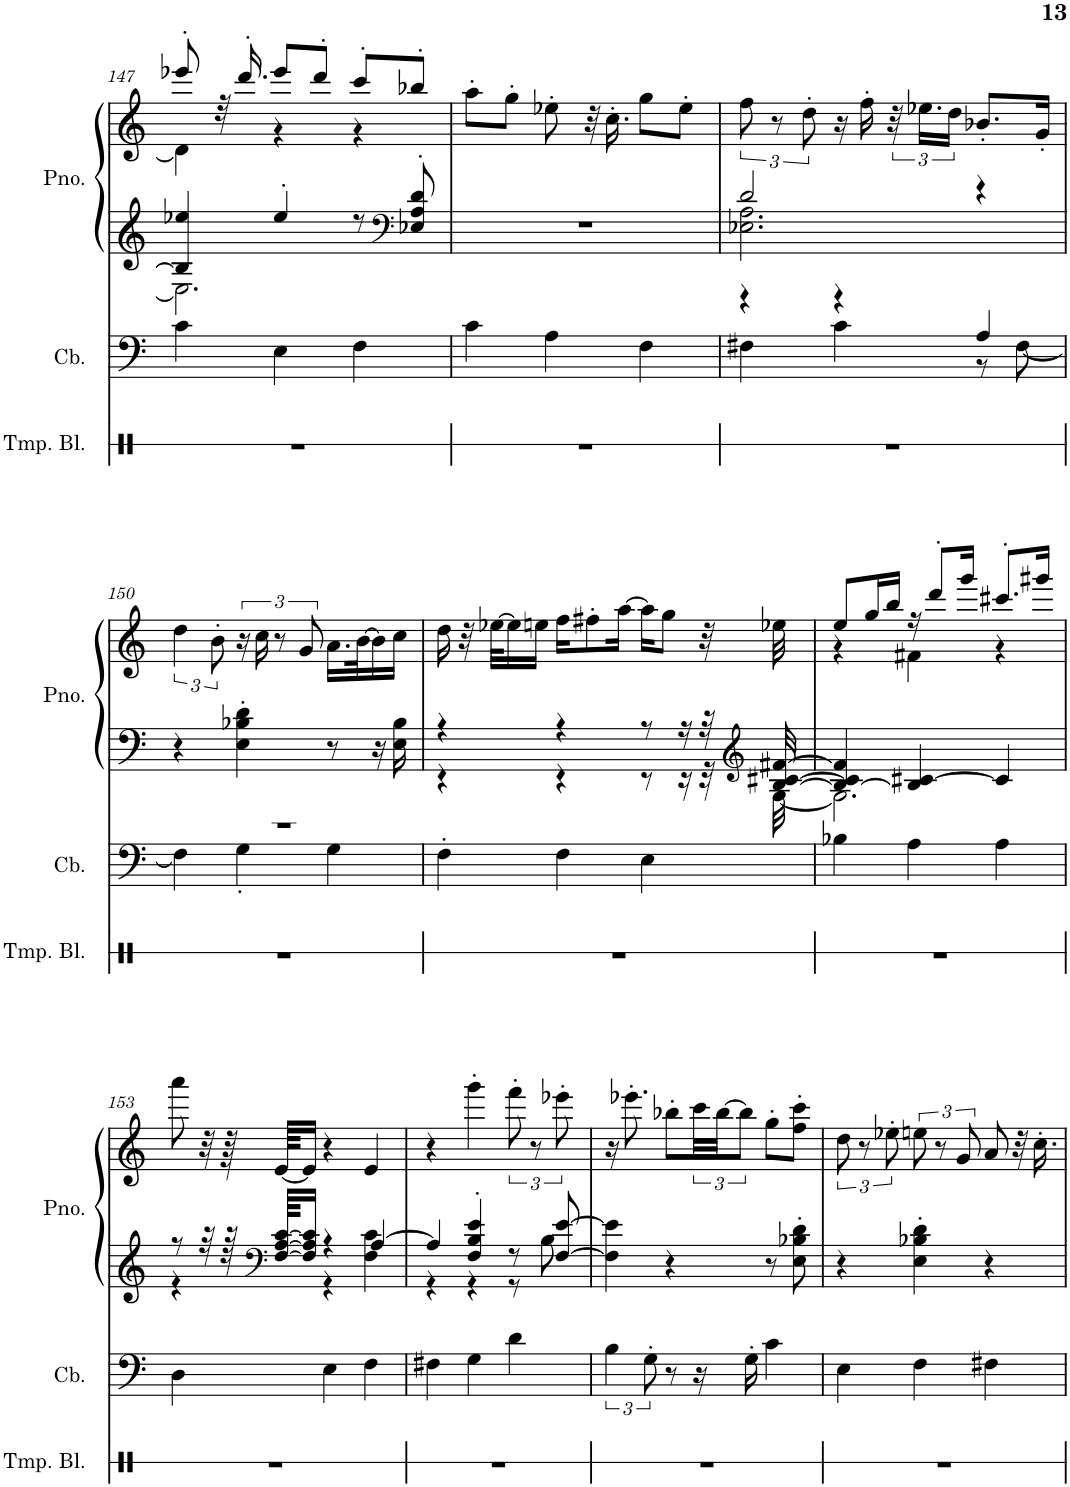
**kern	**kern	**kern	**kern
*part3	*part2	*part1	*part1
*staff4	*staff3	*staff2	*staff1
*I"Temple Blocks	*I"Contrabass	*I"Piano, untitled	*
*I'Tmp. Bl.	*I'Cb.	*I'Pno.	*
!!LO:PB:g=z
*clefX	*clefF4	*clefG2	*clefF4
*	*Trd7c12	*	*
*k[]	*k[]	*k[]	*k[]
*M3/4	*M3/4	*M3/4	*M3/4
=147	=147	=147	=147
*	*	*^	*^
2.r	4c\	4B-/] 4ee-X/	2.E\]	8eee-X'/	4d\]
.	.	.	.	32r	.
.	.	.	.	16.ddd'/	.
.	4E\	4ee-'/	.	8eee-/L	4r
.	.	.	.	8ddd'/J	.
.	4F\	8r	.	8ccc'/L	4r
*	*	*clefF4	*	*	*
.	.	8E-X/' 8A/' 8d/'	.	8bb-X'/J	.
*	*	*v	*v	*	*
*	*	*	*v	*v
=148	=148	=148	=148
2.r	4c\	2.r	8aa'\L
.	.	.	8gg'\J
.	4A\	.	8ee-X'\
.	.	.	32r
.	.	.	16.cc'\
.	4F\	.	8gg\L
.	.	.	8ee-'\J
=149	=149	=149	=149
*	*^	*^	*
2.r	4r	4F#X\	2d/	2.E-X\ 2.A\	12ff\
.	.	.	.	.	12r
.	.	.	.	.	12dd'\
.	4r	4c\	.	.	16r
.	.	.	.	.	16ff'\
.	.	.	.	.	48r
.	.	.	.	.	24.ee-X\LL
.	.	.	.	.	24dd\JJ
.	4A/	8r	4r	.	8.b-X'/L
.	.	[8F#\	.	.	.
.	.	.	.	.	16g'/Jk
*	*	*	*v	*v	*
!!LO:LB:g=z
=150	=150	=150	=150	=150
2.r	2.r	4F#\]	4r	6dd\
.	.	.	.	12b'\
.	.	4G'\	4E\' 4B-X\' 4d\'	24r
.	.	.	.	24cc\
.	.	.	.	12r
.	.	.	.	12g/
.	.	4G\	8r	16.a\LL
.	.	.	.	[32b\K
.	.	.	16r	16b\]
.	.	.	16E\ 16B-\	16cc\JJ
*	*v	*v	*	*
=151	=151	=151	=151
*	*	*^	*
2.r	4F'\	4r	4r	16dd\
.	.	.	.	32r
.	.	.	.	[32ee-X\KLL
.	.	.	.	16ee-\]
.	.	.	.	16een\JJ
.	4F\	4r	4r	16ff\KL
.	.	.	.	8ff#X'\
.	.	.	.	[16aa\Jk
.	4E\	8r	8r	16aa\KL]
.	.	.	.	8gg\J
.	.	16r	16r	.
.	.	32r	32r	32r
*	*	*clefG2	*	*
.	.	[32B/ [32c#X/ [32f#X/	[32G\	32ee-X\
=152	=152	=152	=152	=152
*	*	*	*	*^
2.r	4B-X\	4B/_ 4c#/] 4f#/]	2.G\]	8ee/L	4r
.	.	.	.	16gg/L	.
.	.	.	.	16bb/JJ	.
.	4A\	4B/] [4c#X/	.	16r	4f#X\
.	.	.	.	8ddd'/L	.
.	.	.	.	16ggg/Jk	.
.	4A\	4c#/]	.	8.ccc#X'/L	4r
.	.	.	.	16ggg#X/Jk	.
*	*	*	*	*v	*v
!!LO:LB:g=z
=153	=153	=153	=153	=153
2.r	4D\	8r	4r	8aaa\
.	.	32r	.	32r
.	.	64r	.	64r
*	*	*clefF4	*	*
.	.	[64F/ [64A/ [64c/KKLL	.	[64e/KKLL
.	.	16F/] 16A/] 16c/]JJ	.	16e/JJ]
.	4E\	4r	4r	4r
.	4F\	[4A/	4F\ 4c\	4e/
=154	=154	=154	=154	=154
2.r	4F#X\	4A/]	4r	4r
.	4G\	4F/' 4B/' 4e/'	4r	4ggg'\
.	4d\	8r	8r	12fff'\
.	.	.	.	12r
.	.	[8F/ [8e/	8B\	.
.	.	.	.	12eee-X'\
*	*	*v	*v	*
=155	=155	=155	=155
2.r	6B\	4F\] 4e\]	16r
.	.	.	8.eee-X'\
.	12G'\	.	.
.	8r	4r	8bb-X'\L
.	16r	.	48ccc\LL
.	.	.	[48bb-\JJ
.	.	.	12bb-\J]
.	16G'\	.	.
.	4c\	8r	8gg'\L
.	.	8E\' 8B-X\' 8d\'	8ff\' 8ccc\'J
=156	=156	=156	=156
2.r	4E\	4r	12dd\
.	.	.	12r
.	.	.	12ee-X'\
.	4F\	4E\' 4B-X\' 4d\'	12een\
.	.	.	12r
.	.	.	12g/
.	4F#X\	4r	8a/
.	.	.	32r
.	.	.	16.cc'\
=	=	=	=
*-	*-	*-	*-
